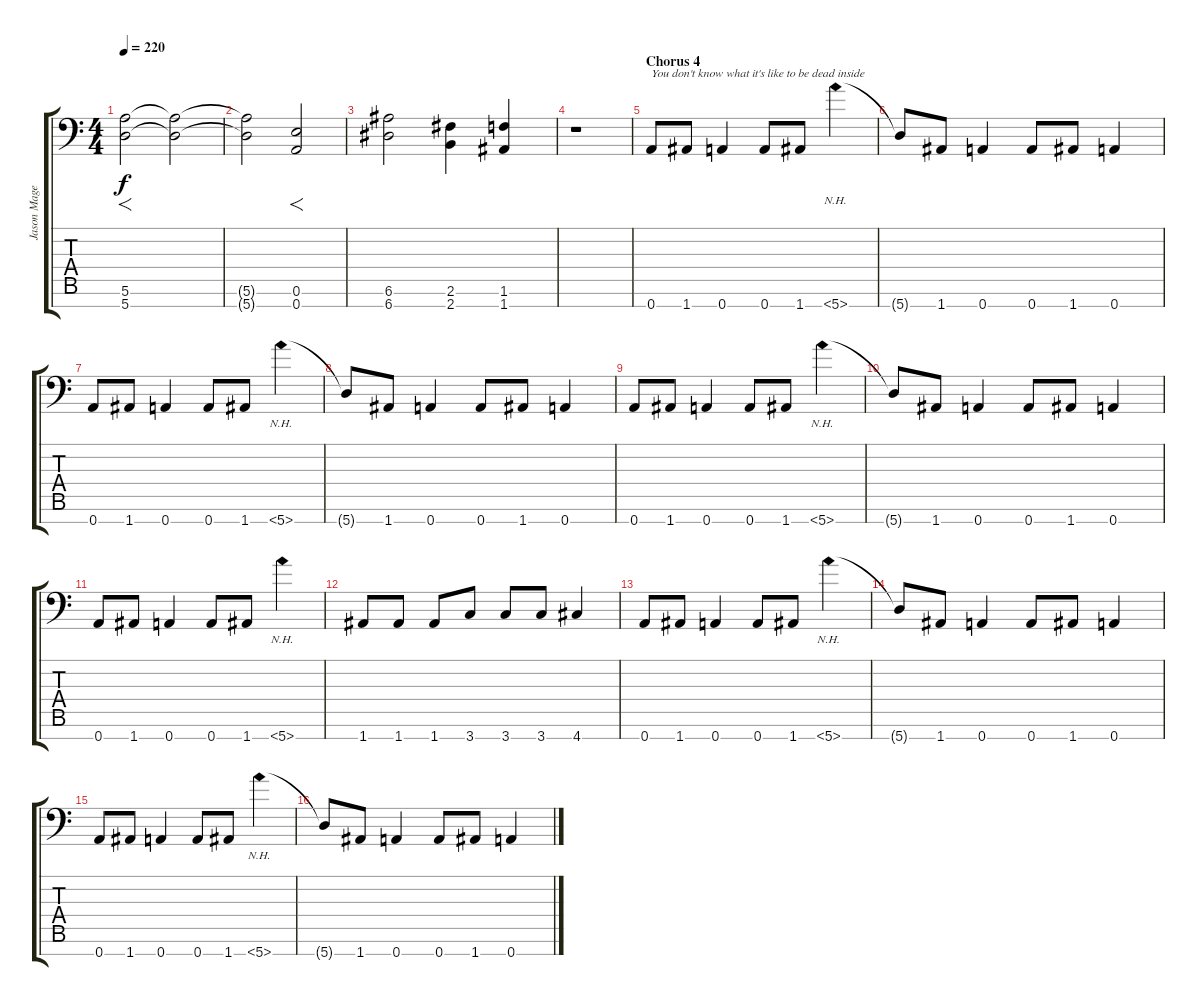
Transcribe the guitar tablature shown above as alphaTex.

\track ("Jason Mager - Guitar" "Jason Mage") {instrument distortionguitar}
\staff {score tabs}
\tuning (E4 B3 G3 D3 A2 E2 A1) {hide}
\ts (4 4)
\tempo 220
\clef f4
\ks c
(5.6 5.7).2{f dy f} (5.6{t} 5.7{t}).2 |
(5.6{t} 5.7{t}).2 (0.6 0.7).2{f} |
(6.6 6.7).2 (2.6 2.7).4 (1.6 1.7).4 |
r.1 |
\section ("" "Chorus 4")
0.7.8{txt "You don't know what it's like to be dead inside"} 1.7.8 0.7.4 0.7.8 1.7.8 5.7{nh}.4 |
5.7{t}.8 1.7.8 0.7.4 0.7.8 1.7.8 0.7.4 |
0.7.8 1.7.8 0.7.4 0.7.8 1.7.8 5.7{nh}.4 |
5.7{t}.8 1.7.8 0.7.4 0.7.8 1.7.8 0.7.4 |
0.7.8 1.7.8 0.7.4 0.7.8 1.7.8 5.7{nh}.4 |
5.7{t}.8 1.7.8 0.7.4 0.7.8 1.7.8 0.7.4 |
0.7.8 1.7.8 0.7.4 0.7.8 1.7.8 5.7{nh}.4 |
1.7.8 1.7.8 1.7.8 3.7.8 3.7.8 3.7.8 4.7.4 |
0.7.8 1.7.8 0.7.4 0.7.8 1.7.8 5.7{nh}.4 |
5.7{t}.8 1.7.8 0.7.4 0.7.8 1.7.8 0.7.4 |
0.7.8 1.7.8 0.7.4 0.7.8 1.7.8 5.7{nh}.4 |
5.7{t}.8 1.7.8 0.7.4 0.7.8 1.7.8 0.7.4
